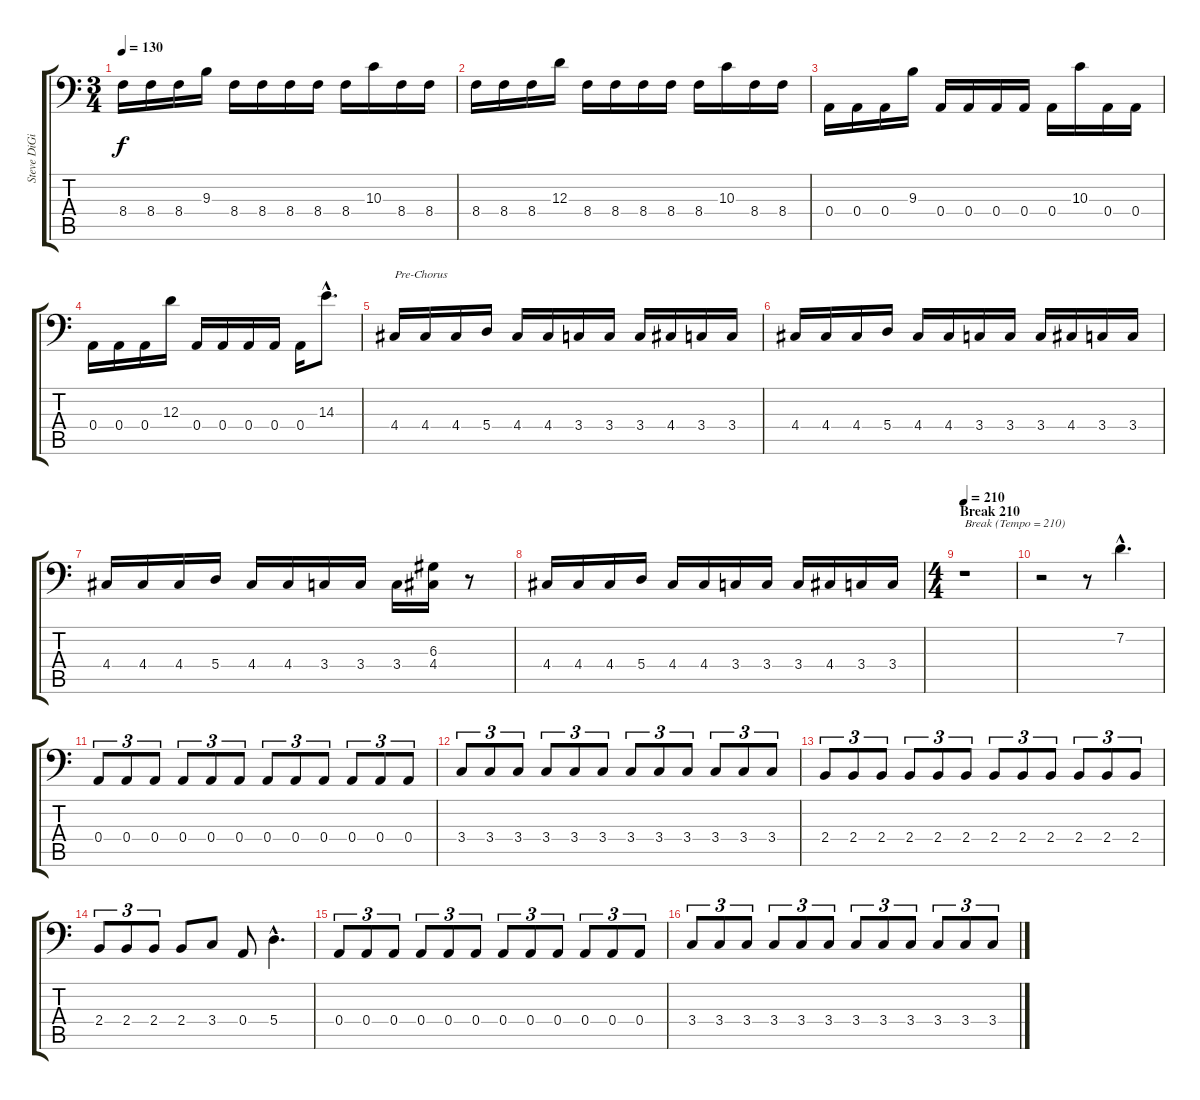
\track ("Steve DiGiorgio" "Steve DiGi") {instrument electricbassfinger}
\staff {score tabs}
\tuning (C3 G2 D2 A1 E1 B0) {hide}
\ts (3 4)
\tempo 130
\clef f4
\ks c
8.4.16{dy f} 8.4.16 8.4.16 9.3.16 8.4.16 8.4.16 8.4.16 8.4.16 8.4.16 10.3.16 8.4.16 8.4.16 |
8.4.16 8.4.16 8.4.16 12.3.16 8.4.16 8.4.16 8.4.16 8.4.16 8.4.16 10.3.16 8.4.16 8.4.16 |
0.4.16 0.4.16 0.4.16 9.3.16 0.4.16 0.4.16 0.4.16 0.4.16 0.4.16 10.3.16 0.4.16 0.4.16 |
0.4.16 0.4.16 0.4.16 12.3.16 0.4.16 0.4.16 0.4.16 0.4.16 0.4.16 14.3{hac}.8{d} |
4.4.16{txt "Pre-Chorus"} 4.4.16 4.4.16 5.4.16 4.4.16 4.4.16 3.4.16 3.4.16 3.4.16 4.4.16 3.4.16 3.4.16 |
4.4.16 4.4.16 4.4.16 5.4.16 4.4.16 4.4.16 3.4.16 3.4.16 3.4.16 4.4.16 3.4.16 3.4.16 |
4.4.16 4.4.16 4.4.16 5.4.16 4.4.16 4.4.16 3.4.16 3.4.16 3.4.16 (6.3 4.4).16 r.8 |
4.4.16 4.4.16 4.4.16 5.4.16 4.4.16 4.4.16 3.4.16 3.4.16 3.4.16 4.4.16 3.4.16 3.4.16 |
\ts (4 4)
\section ("" "Break 210")
\tempo 210
r.1{txt "Break (Tempo = 210)"} |
r.2 r.8 7.2{hac}.4{d} |
0.4.8{tu (3 2)} 0.4.8{tu (3 2)} 0.4.8{tu (3 2)} 0.4.8{tu (3 2)} 0.4.8{tu (3 2)} 0.4.8{tu (3 2)} 0.4.8{tu (3 2)} 0.4.8{tu (3 2)} 0.4.8{tu (3 2)} 0.4.8{tu (3 2)} 0.4.8{tu (3 2)} 0.4.8{tu (3 2)} |
3.4.8{tu (3 2)} 3.4.8{tu (3 2)} 3.4.8{tu (3 2)} 3.4.8{tu (3 2)} 3.4.8{tu (3 2)} 3.4.8{tu (3 2)} 3.4.8{tu (3 2)} 3.4.8{tu (3 2)} 3.4.8{tu (3 2)} 3.4.8{tu (3 2)} 3.4.8{tu (3 2)} 3.4.8{tu (3 2)} |
2.4.8{tu (3 2)} 2.4.8{tu (3 2)} 2.4.8{tu (3 2)} 2.4.8{tu (3 2)} 2.4.8{tu (3 2)} 2.4.8{tu (3 2)} 2.4.8{tu (3 2)} 2.4.8{tu (3 2)} 2.4.8{tu (3 2)} 2.4.8{tu (3 2)} 2.4.8{tu (3 2)} 2.4.8{tu (3 2)} |
2.4.8{tu (3 2)} 2.4.8{tu (3 2)} 2.4.8{tu (3 2)} 2.4.8 3.4.8 0.4.8 5.4{hac}.4{d} |
0.4.8{tu (3 2)} 0.4.8{tu (3 2)} 0.4.8{tu (3 2)} 0.4.8{tu (3 2)} 0.4.8{tu (3 2)} 0.4.8{tu (3 2)} 0.4.8{tu (3 2)} 0.4.8{tu (3 2)} 0.4.8{tu (3 2)} 0.4.8{tu (3 2)} 0.4.8{tu (3 2)} 0.4.8{tu (3 2)} |
3.4.8{tu (3 2)} 3.4.8{tu (3 2)} 3.4.8{tu (3 2)} 3.4.8{tu (3 2)} 3.4.8{tu (3 2)} 3.4.8{tu (3 2)} 3.4.8{tu (3 2)} 3.4.8{tu (3 2)} 3.4.8{tu (3 2)} 3.4.8{tu (3 2)} 3.4.8{tu (3 2)} 3.4.8{tu (3 2)}
